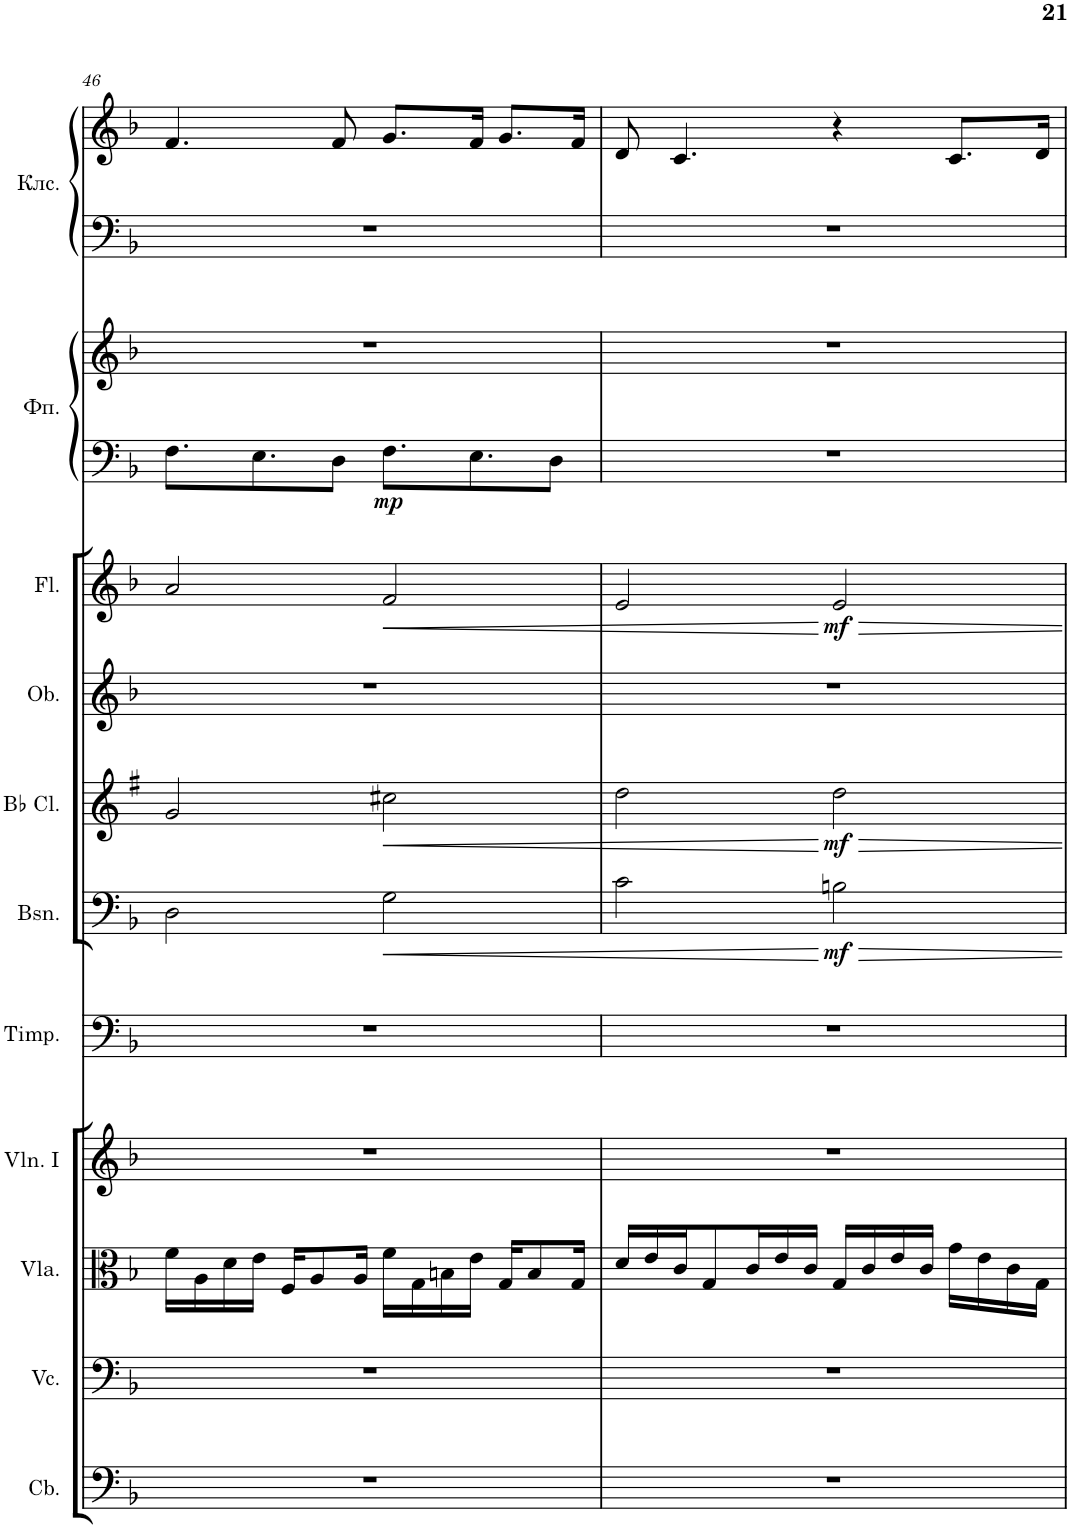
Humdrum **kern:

**kern	**kern	**kern	**kern	**kern	**kern	**dynam	**kern	**dynam	**kern	**kern	**dynam	**kern	**kern	**dynam	**kern	**kern
*part11	*part10	*part9	*part8	*part7	*part6	*part6	*part5	*part5	*part4	*part3	*part3	*part2	*part2	*part2	*part1	*part1
*staff13	*staff12	*staff11	*staff10	*staff9	*staff8	*staff8	*staff7	*staff7	*staff6	*staff5	*staff5	*staff4	*staff3	*staff3/4	*staff2	*staff1
*I"Contrabasses	*I"Violoncellos	*I"Violas	*I"Violins I	*I"Timpani	*I"Bassoons	*	*I"Clarinets in Bb	*	*I"Oboes	*I"Flutes	*	*I"Фортепиано	*	*	*I"Клавесин	*
*I'Cb.	*I'Vc.	*I'Vla.	*I'Vln. I	*I'Timp.	*I'Bsn.	*	*	*	*I'Ob.	*I'Fl.	*	*	*	*	*	*
!!LO:PB:g=z
*clefF4	*clefF4	*clefC3	*clefG2	*clefF4	*clefF4	*	*clefG2	*	*clefG2	*clefG2	*	*clefF4	*clefG2	*	*clefF4	*clefG2
*Trd7c12	*	*	*	*	*	*	*Trd1c2	*	*	*	*	*	*	*	*	*
*k[b-]	*k[b-]	*k[b-]	*k[b-]	*k[b-]	*k[b-]	*	*k[f#]	*	*k[b-]	*k[b-]	*	*k[b-]	*k[b-]	*	*k[b-]	*k[b-]
*M4/4	*M4/4	*M4/4	*M4/4	*M4/4	*M4/4	*	*M4/4	*	*M4/4	*M4/4	*	*M4/4	*M4/4	*	*M4/4	*M4/4
=46	=46	=46	=46	=46	=46	=46	=46	=46	=46	=46	=46	=46	=46	=46	=46	=46
1r	1r	16f\LL	1r	1r	2D\	.	2g/	.	1r	2a/	.	8.F\L	1r	.	1r	4.f/
.	.	16A\	.	.	.	.	.	.	.	.	.	.	.	.	.	.
.	.	16d\	.	.	.	.	.	.	.	.	.	.	.	.	.	.
.	.	16e\JJ	.	.	.	.	.	.	.	.	.	8.E\	.	.	.	.
.	.	16F/KL	.	.	.	.	.	.	.	.	.	.	.	.	.	.
.	.	8A/	.	.	.	.	.	.	.	.	.	.	.	.	.	.
.	.	.	.	.	.	.	.	.	.	.	.	8D\J	.	.	.	8f/
.	.	16A/Jk	.	.	.	.	.	.	.	.	.	.	.	.	.	.
!	!	!	!	!	!	!LO:HP:b	!	!LO:HP:b	!	!	!LO:HP:b	!	!	!LO:DY:b=2	!	!
.	.	16f\LL	.	.	2G\	<	2cc#X\	<	.	2f/	<	8.F\L	.	mp	.	8.g/L
.	.	16G\	.	.	.	.	.	.	.	.	.	.	.	.	.	.
.	.	16Bn\	.	.	.	.	.	.	.	.	.	.	.	.	.	.
.	.	16e\JJ	.	.	.	.	.	.	.	.	.	8.E\	.	.	.	16f/Jk
.	.	16G/KL	.	.	.	.	.	.	.	.	.	.	.	.	.	8.g/L
.	.	8B/	.	.	.	.	.	.	.	.	.	.	.	.	.	.
.	.	.	.	.	.	.	.	.	.	.	.	8D\J	.	.	.	.
.	.	16G/Jk	.	.	.	.	.	.	.	.	.	.	.	.	.	16f/Jk
=47	=47	=47	=47	=47	=47	=47	=47	=47	=47	=47	=47	=47	=47	=47	=47	=47
1r	1r	16d/LL	1r	1r	2c\	.	2dd\	.	1r	2e/	.	1r	1r	.	1r	8d/
.	.	16e/	.	.	.	.	.	.	.	.	.	.	.	.	.	.
.	.	16c/J	.	.	.	.	.	.	.	.	.	.	.	.	.	4.c/
.	.	8G/	.	.	.	.	.	.	.	.	.	.	.	.	.	.
.	.	16c/L	.	.	.	.	.	.	.	.	.	.	.	.	.	.
.	.	16e/	.	.	.	.	.	.	.	.	.	.	.	.	.	.
.	.	16c/JJ	.	.	.	.	.	.	.	.	.	.	.	.	.	.
!	!	!	!	!	!	!LO:DY:n=1:b	!	!LO:DY:n=1:b	!	!	!LO:DY:n=1:b	!	!	!	!	!
.	.	16G/LL	.	.	2Bn\	[ mf	2dd\	[ mf	.	2e/	[ mf	.	.	.	.	4r
.	.	16c/	.	.	.	.	.	.	.	.	.	.	.	.	.	.
.	.	16e/	.	.	.	.	.	.	.	.	.	.	.	.	.	.
.	.	16c/JJ	.	.	.	.	.	.	.	.	.	.	.	.	.	.
.	.	16g\LL	.	.	.	.	.	.	.	.	.	.	.	.	.	8.c/L
.	.	16e\	.	.	.	.	.	.	.	.	.	.	.	.	.	.
.	.	16c\	.	.	.	.	.	.	.	.	.	.	.	.	.	.
.	.	16G\JJ	.	.	.	.	.	.	.	.	.	.	.	.	.	16d/Jk
=	=	=	=	=	=	=	=	=	=	=	=	=	=	=	=	=
*-	*-	*-	*-	*-	*-	*-	*-	*-	*-	*-	*-	*-	*-	*-	*-	*-
